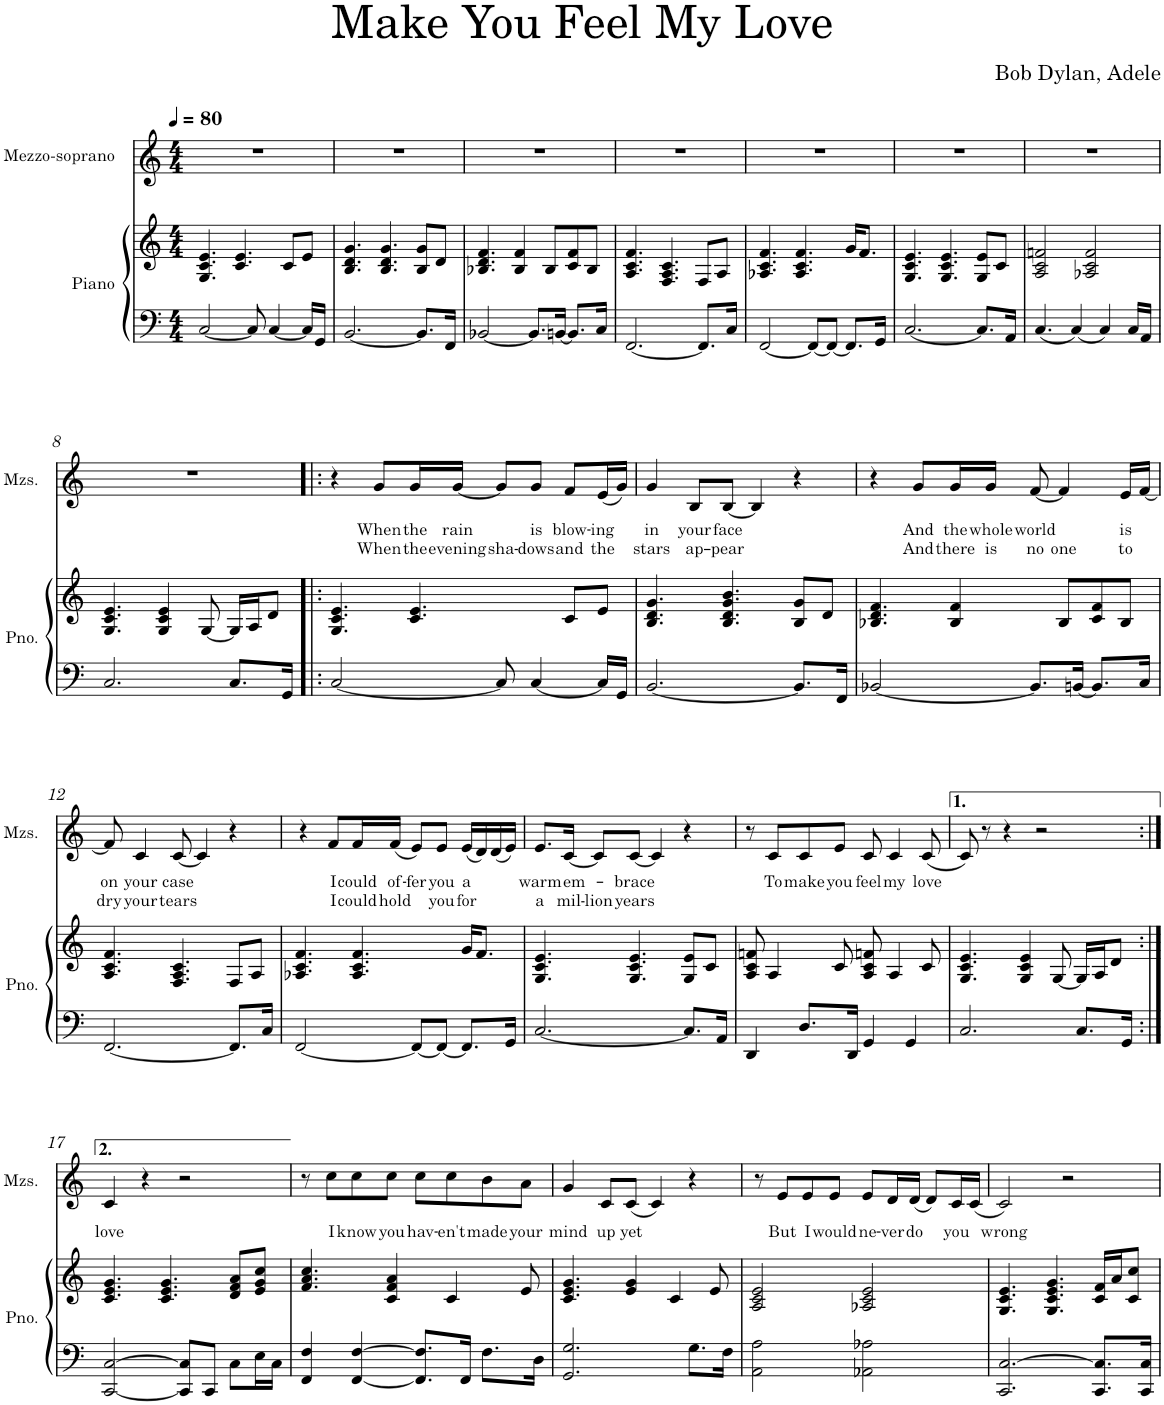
**kern	**kern	**kern	**text	**text
*part2	*part2	*part1	*part1	*part1
*staff3	*staff2	*staff1	*staff1	*staff1
*I"Piano	*	*I"Mezzo-soprano	*	*
*I'Pno.	*	*I'Mzs.	*	*
*clefF4	*clefG2	*clefG2	*	*
*k[]	*k[]	*k[]	*	*
*M4/4	*M4/4	*M4/4	*	*
*MM80	*MM80	*MM80	*	*
=1	=1	=1	=1	=1
[2C/	4.G/ 4.c/ 4.e/	1r	.	.
.	4.c/ 4.e/	.	.	.
8C/]	.	.	.	.
[4C/	.	.	.	.
.	8c/L	.	.	.
16C/LL]	8e/J	.	.	.
16GG/JJ	.	.	.	.
=2	=2	=2	=2	=2
[2.BB/	4.B/ 4.d/ 4.g/	1r	.	.
.	4.B/ 4.d/ 4.g/	.	.	.
8.BB/L]	8B/ 8g/L	.	.	.
.	8d/J	.	.	.
16FF/Jk	.	.	.	.
=3	=3	=3	=3	=3
[2BB-X/	4.B-X/ 4.d/ 4.f/	1r	.	.
.	4B-/ 4f/	.	.	.
8.BB-/L]	.	.	.	.
.	8B-/L	.	.	.
[16BBn/Jk	.	.	.	.
8.BB/L]	8c/ 8f/	.	.	.
.	8B-/J	.	.	.
16C/Jk	.	.	.	.
=4	=4	=4	=4	=4
[2.FF/	4.A/ 4.c/ 4.f/	1r	.	.
.	4.F/ 4.A/ 4.c/	.	.	.
8.FF/L]	8F/L	.	.	.
.	8A/J	.	.	.
16C/Jk	.	.	.	.
=5	=5	=5	=5	=5
[2FF/	4.A-X/ 4.c/ 4.f/	1r	.	.
.	4.A-/ 4.c/ 4.f/	.	.	.
8FF/L_	.	.	.	.
8FF/J_	.	.	.	.
8.FF/L]	16g/KL	.	.	.
.	8.f/J	.	.	.
16GG/Jk	.	.	.	.
=6	=6	=6	=6	=6
[2.C/	4.G/ 4.c/ 4.e/	1r	.	.
.	4.G/ 4.c/ 4.e/	.	.	.
8.C/L]	8G/ 8e/L	.	.	.
.	8c/J	.	.	.
16AA/Jk	.	.	.	.
=7	=7	=7	=7	=7
4.C/	2A/ 2c/ 2fn/	1r	.	.
4C/	.	.	.	.
.	2A-X/ 2c/ 2f/	.	.	.
4C/	.	.	.	.
16C/LL	.	.	.	.
16AA/JJ	.	.	.	.
!!LO:LB:g=z
=8	=8	=8	=8	=8
2.C/	4.G/ 4.c/ 4.e/	1r	.	.
.	4G/ 4c/ 4e/	.	.	.
.	[8G/	.	.	.
8.C/L	16G/LL]	.	.	.
.	16A/J	.	.	.
.	8d/J	.	.	.
16GG/Jk	.	.	.	.
=9!|:	=9!|:	=9!|:	=9!|:	=9!|:
[2C/	4.G/ 4.c/ 4.e/	4r	.	.
!	!	!	!LO:LY:b	!LO:LY:b
.	.	8g/L	When	When
!	!	!	!LO:LY:b	!LO:LY:b
.	4.c/ 4.e/	16g/L	the	the
!	!	!	!LO:LY:b	!LO:LY:b
.	.	[16g/JJ	rain	evening
!	!	!	!	!LO:LY:b
8C/]	.	8g/L]	.	sha-
!	!	!	!LO:LY:b	!LO:LY:b
[4C/	.	8g/J	is	-dows
!	!	!	!LO:LY:b	!LO:LY:b
.	8c/L	8f/L	blow-	and
!	!	!	!LO:LY:b	!LO:LY:b
16C/LL]	8e/J	(16e/L	-ing	the
16GG/JJ	.	16g/JJ)	.	.
=10	=10	=10	=10	=10
!	!	!	!LO:LY:b	!LO:LY:b
[2.BB/	4.B/ 4.d/ 4.g/	4g/	in	stars
!	!	!	!LO:LY:b	!LO:LY:b
.	.	8B/L	your	ap-
!	!	!	!LO:LY:b	!LO:LY:b
.	4.B/ 4.d/ 4.g/ 4.b/	[8B/J	face	-pear
.	.	4B/]	.	.
8.BB/L]	8B/ 8g/L	4r	.	.
.	8d/J	.	.	.
16FF/Jk	.	.	.	.
=11	=11	=11	=11	=11
[2BB-X/	4.B-X/ 4.d/ 4.f/	4r	.	.
!	!	!	!LO:LY:b	!LO:LY:b
.	.	8g/L	And	And
!	!	!	!LO:LY:b	!LO:LY:b
.	4B-/ 4f/	16g/L	the	there
!	!	!	!LO:LY:b	!LO:LY:b
.	.	16g/JJ	whole	is
!	!	!	!LO:LY:b	!LO:LY:b
8.BB-/L]	.	[8f/	world	no
!	!	!	!	!LO:LY:b
.	8B-/L	4f/]	.	one
[16BBn/Jk	.	.	.	.
8.BB/L]	8c/ 8f/	.	.	.
!	!	!	!LO:LY:b	!LO:LY:b
.	8B-/J	16e/LL	is	to
16C/Jk	.	[16f/JJ	.	.
!!LO:LB:g=z
=12	=12	=12	=12	=12
!	!	!	!LO:LY:b	!LO:LY:b
[2.FF/	4.A/ 4.c/ 4.f/	8f/]	on	dry
!	!	!	!LO:LY:b	!LO:LY:b
.	.	4c/	your	your
!	!	!	!LO:LY:b	!LO:LY:b
.	4.F/ 4.A/ 4.c/	[8c/	case	tears
.	.	4c/]	.	.
8.FF/L]	8F/L	4r	.	.
.	8A/J	.	.	.
16C/Jk	.	.	.	.
=13	=13	=13	=13	=13
[2FF/	4.A-X/ 4.c/ 4.f/	4r	.	.
!	!	!	!LO:LY:b	!LO:LY:b
.	.	8f/L	I	I
!	!	!	!LO:LY:b	!LO:LY:b
.	4.A-/ 4.c/ 4.f/	16f/L	could	could
!	!	!	!LO:LY:b	!LO:LY:b
.	.	(16f/JJ	of-	hold
!	!	!	!LO:LY:b	!
8FF/L_	.	8e/L)	-fer	.
!	!	!	!LO:LY:b	!LO:LY:b
8FF/J_	.	8e/J	you	you
!	!	!	!LO:LY:b	!LO:LY:b
8.FF/L]	16g/KL	(16e/LL	a	for
.	8.f/J	16d/)	.	.
.	.	(16d/	.	.
16GG/Jk	.	16e/JJ)	.	.
=14	=14	=14	=14	=14
!	!	!	!LO:LY:b	!LO:LY:b
[2.C/	4.G/ 4.c/ 4.e/	8.e/L	warm	a
!	!	!	!LO:LY:b	!LO:LY:b
.	.	[16c/Jk	em-	mil-
!	!	!	!	!LO:LY:b
.	.	8c/L]	.	-lion
!	!	!	!LO:LY:b	!LO:LY:b
.	4.G/ 4.c/ 4.e/	[8c/J	-brace	years
.	.	4c/]	.	.
8.C/L]	8G/ 8e/L	4r	.	.
.	8c/J	.	.	.
16AA/Jk	.	.	.	.
=15	=15	=15	=15	=15
4DD/	8A/ 8c/ 8fn/	8r	.	.
!	!	!	!LO:LY:b	!
.	4A/	8c/L	To	.
!	!	!	!LO:LY:b	!
8.D/L	.	8c/	make	.
!	!	!	!LO:LY:b	!
.	8c/	8e/J	you	.
16DD/Jk	.	.	.	.
!	!	!	!LO:LY:b	!
4GG/	8A/ 8c/ 8fn/	8c/	feel	.
!	!	!	!LO:LY:b	!
.	4A/	4c/	my	.
4GG/	.	.	.	.
!	!	!	!LO:LY:b	!
.	8c/	(8c/	love	.
=16	=16	=16	=16	=16
2.C/	4.G/ 4.c/ 4.e/	8c/)	.	.
.	.	8r	.	.
.	.	4r	.	.
.	4G/ 4c/ 4e/	.	.	.
.	.	2r	.	.
.	[8G/	.	.	.
8.C/L	16G/LL]	.	.	.
.	16A/J	.	.	.
.	8d/J	.	.	.
16GG/Jk	.	.	.	.
!!LO:LB:g=z
=17:|!	=17:|!	=17:|!	=17:|!	=17:|!
!	!	!	!LO:LY:b	!
[2CC/ [2C/	4.c/ 4.e/ 4.g/	4c/	love	.
.	.	4r	.	.
.	4.c/ 4.e/ 4.g/	.	.	.
8CC/] 8C/]L	.	2r	.	.
8CC/J	.	.	.	.
8C\L	8d/ 8f/ 8a/L	.	.	.
16E\L	8e/ 8g/ 8cc/J	.	.	.
16C\JJ	.	.	.	.
=18	=18	=18	=18	=18
4FF/ 4F/	4.f/ 4.a/ 4.cc/	8r	.	.
!	!	!	!LO:LY:b	!
.	.	8cc\L	I	.
!	!	!	!LO:LY:b	!
[4FF/ [4F/	.	8cc\	know	.
!	!	!	!LO:LY:b	!
.	4c/ 4f/ 4a/	8cc\J	you	.
!	!	!	!LO:LY:b	!
8.FF/] 8.F/]L	.	8cc\L	hav-	.
!	!	!	!LO:LY:b	!
.	4c/	8cc\	-en't	.
16FF/Jk	.	.	.	.
!	!	!	!LO:LY:b	!
8.F\L	.	8b\	made	.
!	!	!	!LO:LY:b	!
.	8e/	8a\J	your	.
16D\Jk	.	.	.	.
=19	=19	=19	=19	=19
!	!	!	!LO:LY:b	!
2.GG/ 2.G/	4.c/ 4.e/ 4.g/	4g/	mind	.
!	!	!	!LO:LY:b	!
.	.	8c/L	up	.
!	!	!	!LO:LY:b	!
.	4e/ 4g/	(8c/J	yet	.
.	.	4c/)	.	.
.	4c/	.	.	.
8.G\L	.	4r	.	.
.	8e/	.	.	.
16F\Jk	.	.	.	.
=20	=20	=20	=20	=20
2AA\ 2A\	2A/ 2c/ 2e/	8r	.	.
!	!	!	!LO:LY:b	!
.	.	8e/L	But	.
!	!	!	!LO:LY:b	!
.	.	8e/	I	.
!	!	!	!LO:LY:b	!
.	.	8e/J	would	.
!	!	!	!LO:LY:b	!
2AA-X\ 2A-X\	2A-X/ 2c/ 2e/	8e/L	ne-	.
!	!	!	!LO:LY:b	!
.	.	16d/L	-ver	.
!	!	!	!LO:LY:b	!
.	.	(16d/JJ	do	.
.	.	8d/L)	.	.
!	!	!	!LO:LY:b	!
.	.	16c/L	you	.
.	.	(16c/JJ	.	.
=21	=21	=21	=21	=21
!	!	!	!LO:LY:b	!
2.CC/ [2.C/	4.G/ 4.c/ 4.e/	2c/)	wrong	.
.	4.G/ 4.c/ 4.e/ 4.g/	.	.	.
.	.	2r	.	.
8.CC/ 8.C/]L	16c/ 16f/LL	.	.	.
.	16a/J	.	.	.
.	8c/ 8cc/J	.	.	.
16CC/ 16C/Jk	.	.	.	.
=	=	=	=	=
*-	*-	*-	*-	*-
